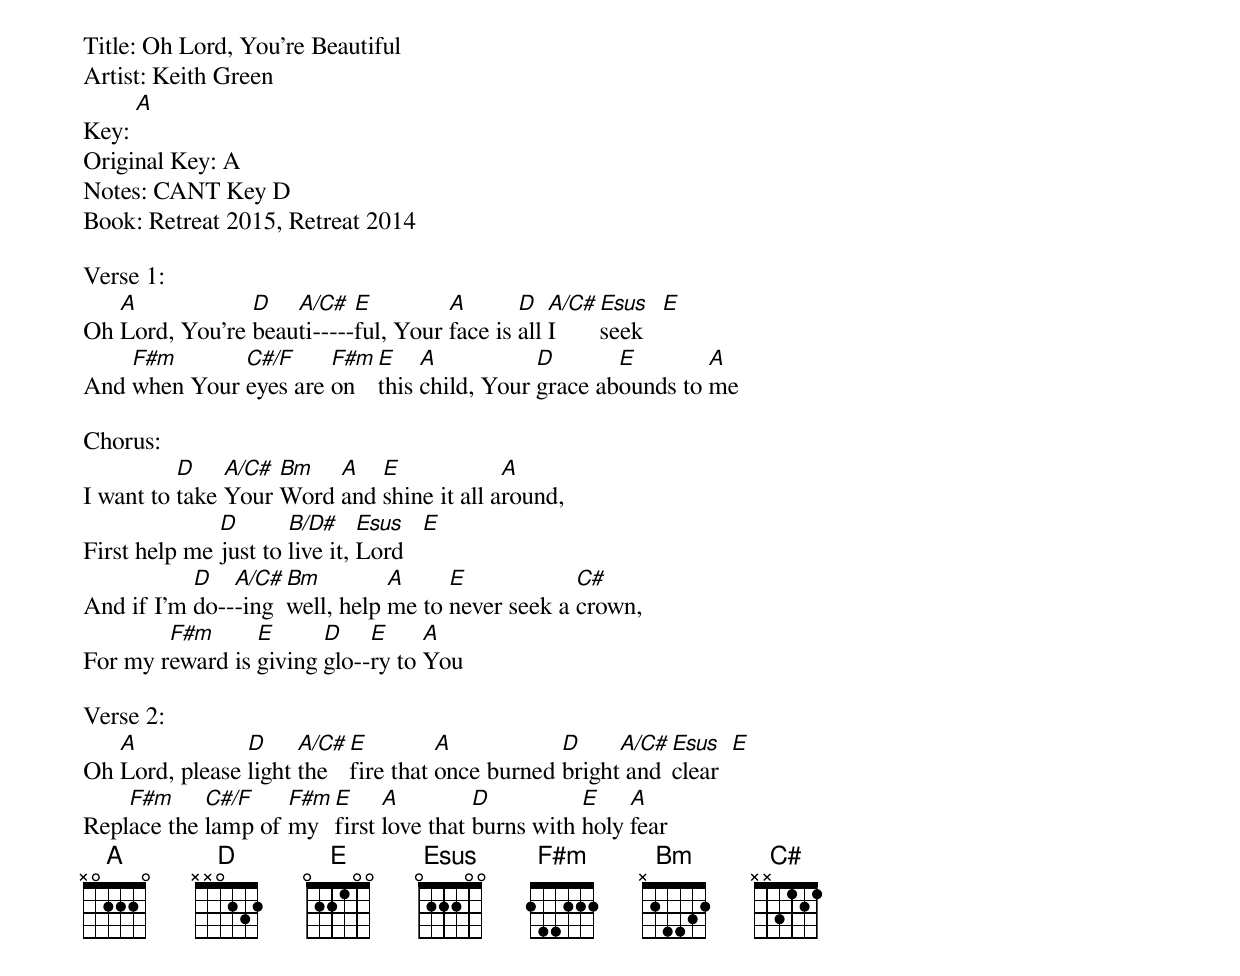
Title: Oh Lord, You're Beautiful
Artist: Keith Green
Key: [A]
Original Key: A
Notes: CANT Key D
Book: Retreat 2015, Retreat 2014

Verse 1:
Oh [A]Lord, You're [D]beau[A/C#]ti-----[E]ful, Your [A]face is [D]all [A/C#]I    [Esus]seek   [E]
And [F#m]when Your [C#/F]eyes are [F#m]on [E]this [A]child, Your [D]grace ab[E]ounds to [A]me

Chorus:
I want to [D]take [A/C#]Your [Bm]Word [A]and [E]shine it all a[A]round,
First help me [D]just to [B/D#]live it, [Esus]Lord   [E]
And if I'm [D]do--[A/C#]-ing  [Bm]well, help [A]me to [E]never seek a [C#]crown,
For my r[F#m]eward is [E]giving [D]glo--[E]ry to [A]You

Verse 2:
Oh [A]Lord, please [D]light [A/C#]the  [E]fire that [A]once burned [D]bright[A/C#] and [Esus]clear  [E]
Repl[F#m]ace the [C#/F]lamp of [F#m]my [E]first [A]love that [D]burns with [E]holy [A]fear
